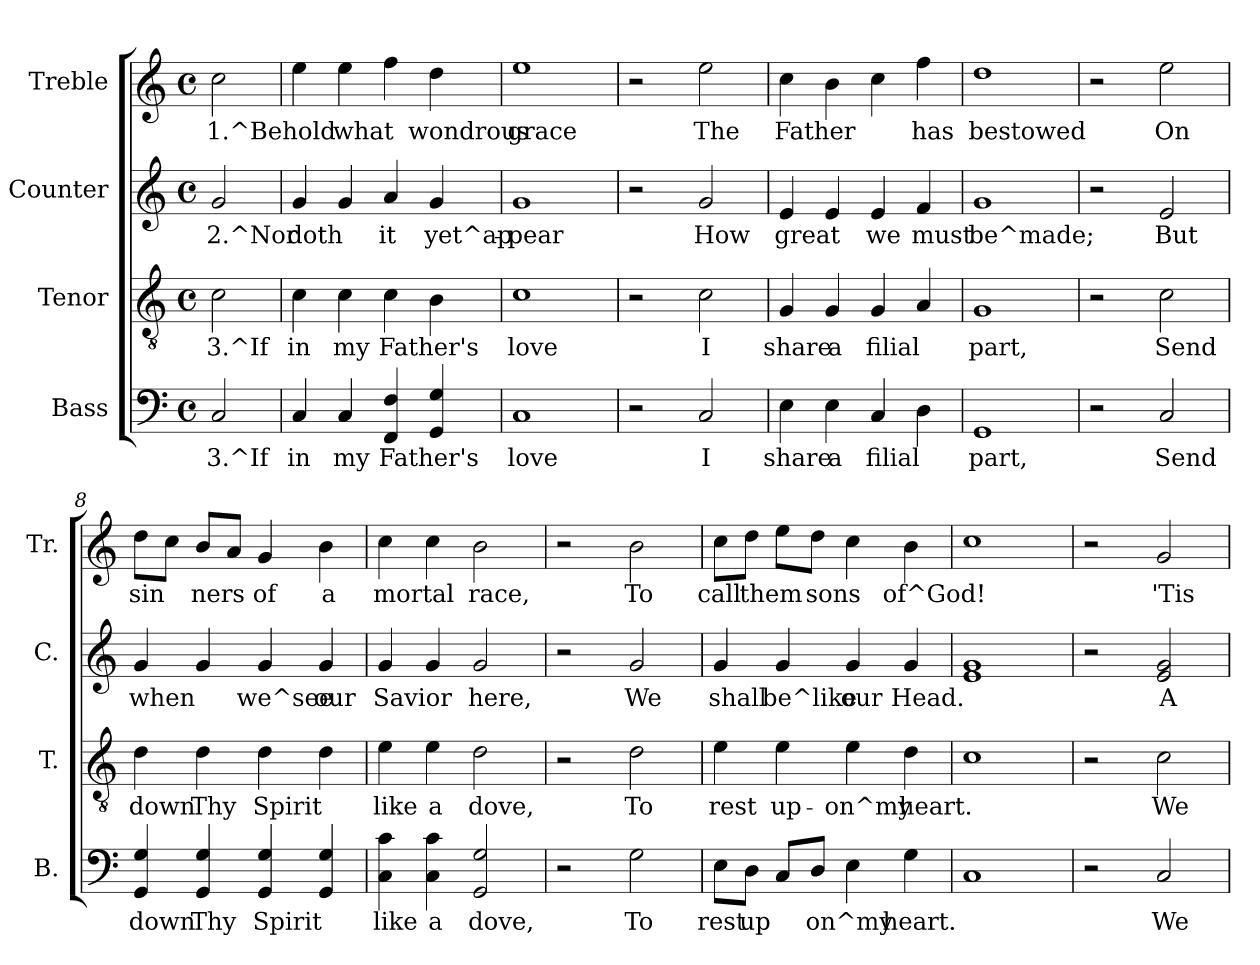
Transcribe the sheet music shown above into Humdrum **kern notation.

**kern	**text	**kern	**text	**kern	**text	**kern	**text
*part4	*part4	*part3	*part3	*part2	*part2	*part1	*part1
*staff4	*staff4	*staff3	*staff3	*staff2	*staff2	*staff1	*staff1
*I"Bass	*	*I"Tenor	*	*I"Counter	*	*I"Treble	*
*I'B.	*	*I'T.	*	*I'C.	*	*I'Tr.	*
!!LO:PB:g=z
*stria5	*	*stria5	*	*stria5	*	*stria5	*
*clefF4	*	*clefGv2	*	*clefG2	*	*clefG2	*
*k[]	*	*k[]	*	*k[]	*	*k[]	*
*C:	*	*C:	*	*C:	*	*C:	*
*M4/4	*	*M4/4	*	*M4/4	*	*M4/4	*
*met(c)	*	*met(c)	*	*met(c)	*	*met(c)	*
=1	=1	=1	=1	=1	=1	=1	=1
!	!LO:LY:a:rj	!	!LO:LY:b:rj	!	!LO:LY:b:rj	!	!LO:LY:b:rj
2C/	3.^If	2c\	3.^If	2g/	2.^Nor	2cc\	1.^Behold
=2	=2	=2	=2	=2	=2	=2	=2
!	!LO:LY:a:rj	!	!LO:LY:b:rj	!	!LO:LY:b:rj	!	!LO:LY:b:rj
4C/	in	4c\	in	4g/	doth	4ee\	.
!	!LO:LY:a:rj	!	!LO:LY:b:rj	!	!LO:LY:b:rj	!	!LO:LY:b:rj
4C/	my	4c\	my	4g/	.	4ee\	what
!	!LO:LY:a:rj	!	!LO:LY:b:rj	!	!LO:LY:b:rj	!	!LO:LY:b:rj
4F/ 4FF/	Father's	4c\	Father's	4a/	it	4ff\	.
!	!LO:LY:a:rj	!	!LO:LY:b:rj	!	!LO:LY:b:rj	!	!LO:LY:b:rj
4G/ 4GG/	.	4B\	.	4g/	yet^ap-	4dd\	wondrous
=3	=3	=3	=3	=3	=3	=3	=3
!	!LO:LY:a:rj	!	!LO:LY:b:rj	!	!LO:LY:b:rj	!	!LO:LY:b:rj
1C	love	1c	love	1g	-pear	1ee	grace
=4	=4	=4	=4	=4	=4	=4	=4
2r	.	2r	.	2r	.	2r	.
!	!LO:LY:a:rj	!	!LO:LY:b:rj	!	!LO:LY:b:rj	!	!LO:LY:b:rj
2C/	I	2c\	I	2g/	How	2ee\	The
=5	=5	=5	=5	=5	=5	=5	=5
!	!LO:LY:a:rj	!	!LO:LY:b:rj	!	!LO:LY:b:rj	!	!LO:LY:b:rj
4E\	share	4G/	share	4e/	great	4cc>\	Father
!	!LO:LY:a:rj	!	!LO:LY:b:rj	!	!LO:LY:b:rj	!	!LO:LY:b:rj
4E\	a	4G/	a	4e/	.	4b\	.
!	!LO:LY:a:rj	!	!LO:LY:b:rj	!	!LO:LY:b:rj	!	!LO:LY:b:rj
4C/	filial	4G/	filial	4e/	we	4cc\	.
!	!LO:LY:a:rj	!	!LO:LY:b:rj	!	!LO:LY:b:rj	!	!LO:LY:b:rj
4D\	.	4A/	.	4f/	must	4ff\	has
=6	=6	=6	=6	=6	=6	=6	=6
!	!LO:LY:a:rj	!	!LO:LY:b:rj	!	!LO:LY:b:rj	!	!LO:LY:b:rj
1GG	part,	1G	part,	1g	be^made;	1dd	bestowed
=7	=7	=7	=7	=7	=7	=7	=7
2r	.	2r	.	2r	.	2r	.
!	!LO:LY:a:rj	!	!LO:LY:b:rj	!	!LO:LY:b:rj	!	!LO:LY:b:rj
2C/	Send	2c\	Send	2e/	But	2ee\	On
=8	=8	=8	=8	=8	=8	=8	=8
!	!LO:LY:a:rj	!	!LO:LY:b:rj	!	!LO:LY:b:rj	!	!LO:LY:b:rj
4G/ 4GG/	down	4d\	down	4g/	when	8dd\L	sin-
!	!	!	!	!	!	!	!LO:LY:b:rj
.	.	.	.	.	.	8cc\J	--
!	!LO:LY:a:rj	!	!LO:LY:b:rj	!	!LO:LY:b:rj	!	!LO:LY:b:rj
4G/ 4GG/	Thy	4d\	Thy	4g/	.	8b/L	-ners
!	!	!	!	!	!	!	!LO:LY:b:rj
.	.	.	.	.	.	8a/J	.
!	!LO:LY:a:rj	!	!LO:LY:b:rj	!	!LO:LY:b:rj	!	!LO:LY:b:rj
4GG/ 4G/	Spirit	4d\	Spirit	4g/	we^see	4g/	of
!	!LO:LY:a:rj	!	!LO:LY:b:rj	!	!LO:LY:b:rj	!	!LO:LY:b:rj
4GG/ 4G/	.	4d\	.	4g/	our	4b\	a
=9	=9	=9	=9	=9	=9	=9	=9
!	!LO:LY:a:rj	!	!LO:LY:b:rj	!	!LO:LY:b:rj	!	!LO:LY:b:rj
4c\ 4C\	like	4e\	like	4g/	Savior	4cc\	mortal
!	!LO:LY:a:rj	!	!LO:LY:b:rj	!	!LO:LY:b:rj	!	!LO:LY:b:rj
4C\ 4c\	a	4e\	a	4g/	.	4cc\	.
!	!LO:LY:a:rj	!	!LO:LY:b:rj	!	!LO:LY:b:rj	!	!LO:LY:b:rj
2G/ 2GG/	dove,	2d\	dove,	2g/	here,	2b\	race,
=10	=10	=10	=10	=10	=10	=10	=10
2r	.	2r	.	2r	.	2r	.
!	!LO:LY:a:rj	!	!LO:LY:b:rj	!	!LO:LY:b:rj	!	!LO:LY:b:rj
2G\	To	2d\	To	2g/	We	2b\	To
=11	=11	=11	=11	=11	=11	=11	=11
!	!LO:LY:a:rj	!	!LO:LY:b:rj	!	!LO:LY:b:rj	!	!LO:LY:b:rj
8E\L	rest	4e\	rest	4g/	shall	8cc\L	call
!	!LO:LY:a:rj	!	!	!	!	!	!LO:LY:b:rj
8D\J	up-	.	.	.	.	8dd\J	them
!	!LO:LY:a:rj	!	!LO:LY:b:rj	!	!LO:LY:b:rj	!	!LO:LY:b:rj
8C/L	--	4e\	up-	4g/	be^like	8ee\L	.
!	!LO:LY:a:rj	!	!	!	!	!	!LO:LY:b:rj
8D/J	-on^my	.	.	.	.	8dd\J	sons
!	!LO:LY:a:rj	!	!LO:LY:b:rj	!	!LO:LY:b:rj	!	!LO:LY:b:rj
4E\	.	4e\	-on^my	4g/	our	4cc\	.
!	!LO:LY:a:rj	!	!LO:LY:b:rj	!	!LO:LY:b:rj	!	!LO:LY:b:rj
4G\	heart.	4d\	heart.	4g/	Head.	4b\	of^God!
=12	=12	=12	=12	=12	=12	=12	=12
!	!LO:LY:a:rj	!	!LO:LY:b:rj	!	!LO:LY:b:rj	!	!LO:LY:b:rj
1C	.	1c	.	1e 1g	.	1cc	.
=13	=13	=13	=13	=13	=13	=13	=13
2r	.	2r	.	2r	.	2r	.
!	!LO:LY:a:rj	!	!LO:LY:b:rj	!	!LO:LY:b:rj	!	!LO:LY:b:rj
2C/	We	2c\	We	2e/ 2g/	A	2g/	'Tis
=	=	=	=	=	=	=	=
*-	*-	*-	*-	*-	*-	*-	*-
